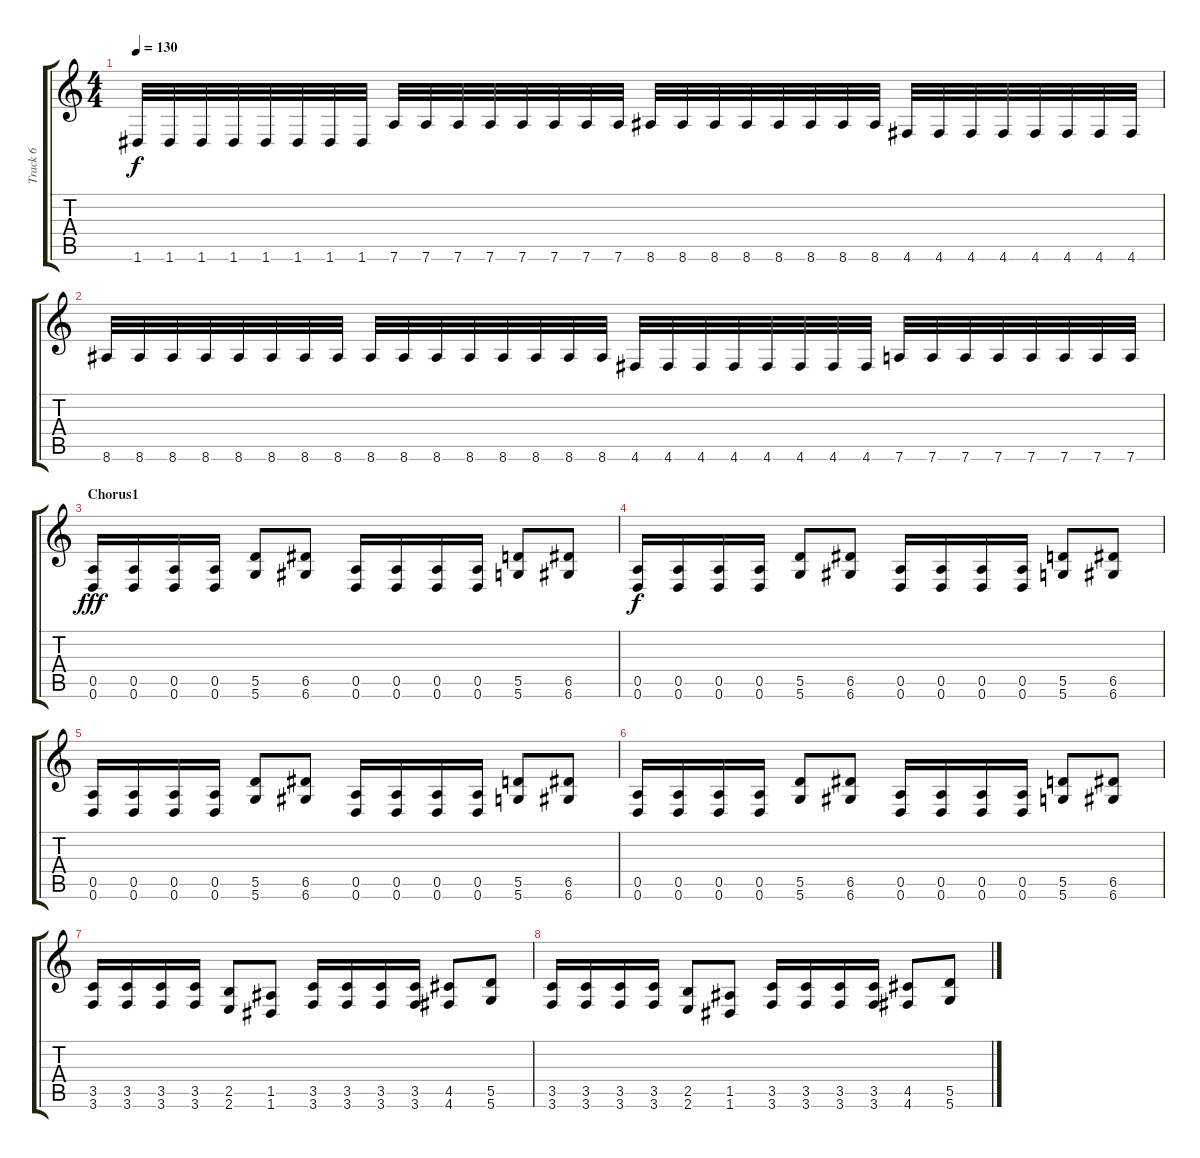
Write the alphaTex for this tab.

\track ("Track 6" "Track 6") {instrument distortionguitar}
\staff {score tabs}
\tuning (E4 B3 G3 D3 A2 D2) {hide}
\ts (4 4)
\tempo 130
\clef g2
\ks c
1.6.32{dy f} 1.6.32 1.6.32 1.6.32 1.6.32 1.6.32 1.6.32 1.6.32 7.6.32 7.6.32 7.6.32 7.6.32 7.6.32 7.6.32 7.6.32 7.6.32 8.6.32 8.6.32 8.6.32 8.6.32 8.6.32 8.6.32 8.6.32 8.6.32 4.6.32 4.6.32 4.6.32 4.6.32 4.6.32 4.6.32 4.6.32 4.6.32 |
8.6.32 8.6.32 8.6.32 8.6.32 8.6.32 8.6.32 8.6.32 8.6.32 8.6.32 8.6.32 8.6.32 8.6.32 8.6.32 8.6.32 8.6.32 8.6.32 4.6.32 4.6.32 4.6.32 4.6.32 4.6.32 4.6.32 4.6.32 4.6.32 7.6.32 7.6.32 7.6.32 7.6.32 7.6.32 7.6.32 7.6.32 7.6.32 |
\section ("" "Chorus1")
(0.5 0.6).16{dy fff} (0.5 0.6).16 (0.5 0.6).16 (0.5 0.6).16 (5.5 5.6).8 (6.5 6.6).8 (0.5 0.6).16 (0.5 0.6).16 (0.5 0.6).16 (0.5 0.6).16 (5.5 5.6).8 (6.5 6.6).8 |
(0.5 0.6).16{dy f} (0.5 0.6).16 (0.5 0.6).16 (0.5 0.6).16 (5.5 5.6).8 (6.5 6.6).8 (0.5 0.6).16 (0.5 0.6).16 (0.5 0.6).16 (0.5 0.6).16 (5.5 5.6).8 (6.5 6.6).8 |
(0.5 0.6).16 (0.5 0.6).16 (0.5 0.6).16 (0.5 0.6).16 (5.5 5.6).8 (6.5 6.6).8 (0.5 0.6).16 (0.5 0.6).16 (0.5 0.6).16 (0.5 0.6).16 (5.5 5.6).8 (6.5 6.6).8 |
(0.5 0.6).16 (0.5 0.6).16 (0.5 0.6).16 (0.5 0.6).16 (5.5 5.6).8 (6.5 6.6).8 (0.5 0.6).16 (0.5 0.6).16 (0.5 0.6).16 (0.5 0.6).16 (5.5 5.6).8 (6.5 6.6).8 |
(3.5 3.6).16 (3.5 3.6).16 (3.5 3.6).16 (3.5 3.6).16 (2.5 2.6).8 (1.5 1.6).8 (3.5 3.6).16 (3.5 3.6).16 (3.5 3.6).16 (3.5 3.6).16 (4.5 4.6).8 (5.5 5.6).8 |
(3.5 3.6).16 (3.5 3.6).16 (3.5 3.6).16 (3.5 3.6).16 (2.5 2.6).8 (1.5 1.6).8 (3.5 3.6).16 (3.5 3.6).16 (3.5 3.6).16 (3.5 3.6).16 (4.5 4.6).8 (5.5 5.6).8
